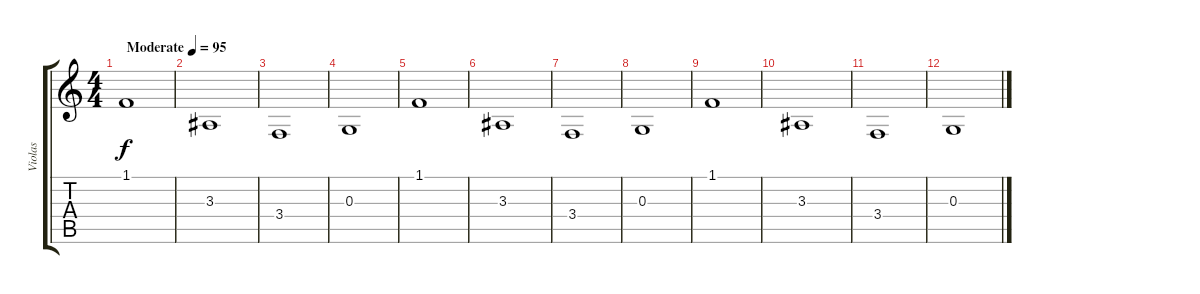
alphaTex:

\track ("Violas" "Violas") {instrument viola}
\staff {score tabs}
\tuning (E4 B3 G3 D3 A2 E2) {hide}
\ts (4 4)
\tempo (95 "Moderate")
\clef g2
\ks c
1.1.1{dy f instrument viola} |
3.3.1 |
3.4.1 |
0.3.1 |
1.1.1 |
3.3.1 |
3.4.1 |
0.3.1 |
1.1.1 |
3.3.1 |
3.4.1 |
0.3.1
